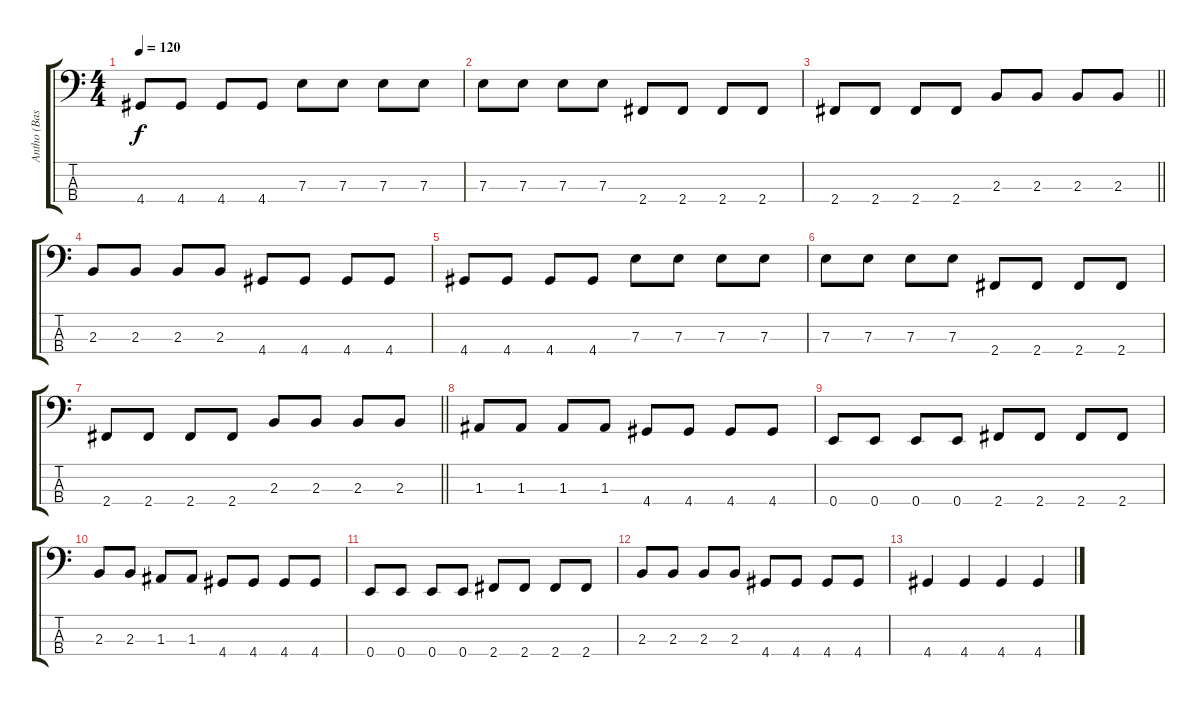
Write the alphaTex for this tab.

\track ("Antho (Basse)" "Antho (Bas") {instrument electricbassfinger}
\staff {score tabs}
\tuning (G2 D2 A1 E1) {hide}
\ts (4 4)
\tempo 120
\clef f4
\ks c
4.4.8{dy f} 4.4.8 4.4.8 4.4.8 7.3.8 7.3.8 7.3.8 7.3.8 |
7.3.8 7.3.8 7.3.8 7.3.8 2.4.8 2.4.8 2.4.8 2.4.8 |
\barLineRight lightlight
2.4.8 2.4.8 2.4.8 2.4.8 2.3.8 2.3.8 2.3.8 2.3.8 |
2.3.8 2.3.8 2.3.8 2.3.8 4.4.8 4.4.8 4.4.8 4.4.8 |
4.4.8 4.4.8 4.4.8 4.4.8 7.3.8 7.3.8 7.3.8 7.3.8 |
7.3.8 7.3.8 7.3.8 7.3.8 2.4.8 2.4.8 2.4.8 2.4.8 |
\barLineRight lightlight
2.4.8 2.4.8 2.4.8 2.4.8 2.3.8 2.3.8 2.3.8 2.3.8 |
1.3.8 1.3.8 1.3.8 1.3.8 4.4.8 4.4.8 4.4.8 4.4.8 |
0.4.8 0.4.8 0.4.8 0.4.8 2.4.8 2.4.8 2.4.8 2.4.8 |
2.3.8 2.3.8 1.3.8 1.3.8 4.4.8 4.4.8 4.4.8 4.4.8 |
0.4.8 0.4.8 0.4.8 0.4.8 2.4.8 2.4.8 2.4.8 2.4.8 |
2.3.8 2.3.8 2.3.8 2.3.8 4.4.8 4.4.8 4.4.8 4.4.8 |
4.4.4 4.4.4 4.4.4 4.4.4
